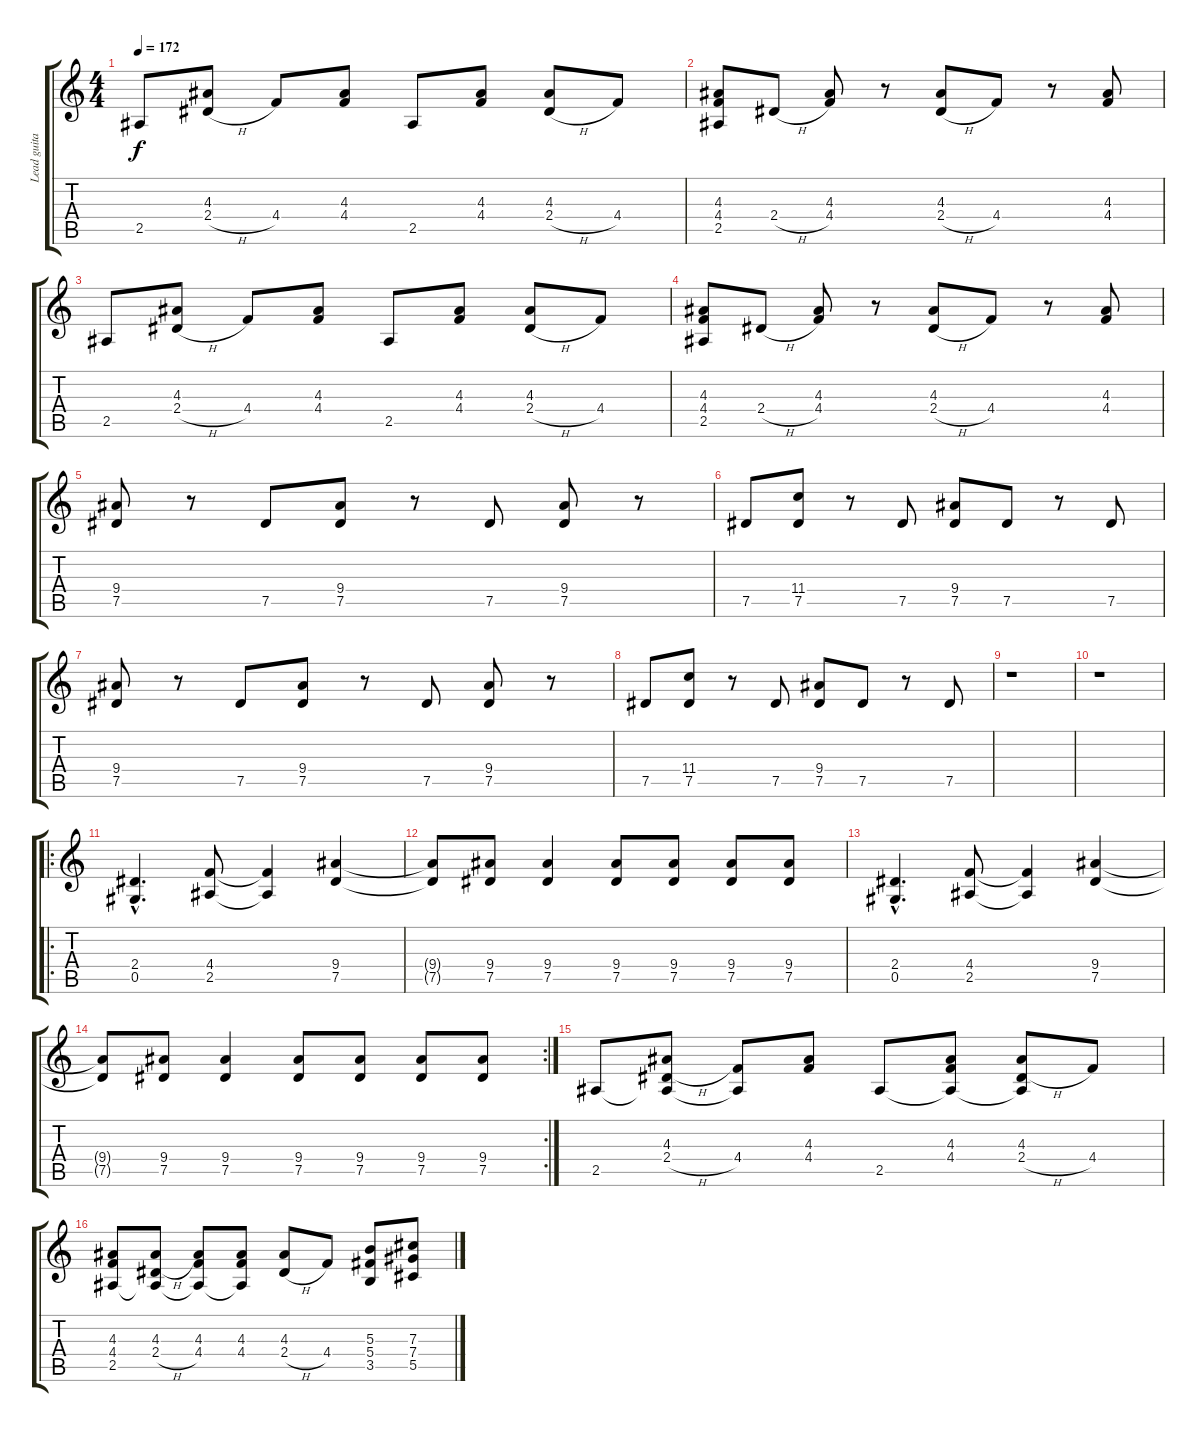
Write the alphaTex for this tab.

\track ("Lead guitar " "Lead guita") {instrument distortionguitar}
\staff {score tabs}
\tuning (Eb4 Bb3 Gb3 Db3 Ab2 Eb2) {hide}
\ts (4 4)
\tempo 172
\clef g2
\ks c
2.5.8{dy f} (4.3 2.4{h}).8 4.4.8 (4.3 4.4).8 2.5.8 (4.3 4.4).8 (4.3 2.4{h}).8 4.4.8 |
(4.3 4.4 2.5).8 2.4{h}.8 (4.3 4.4).8 r.8 (4.3 2.4{h}).8 4.4.8 r.8 (4.3 4.4).8 |
2.5.8 (4.3 2.4{h}).8 4.4.8 (4.3 4.4).8 2.5.8 (4.3 4.4).8 (4.3 2.4{h}).8 4.4.8 |
(4.3 4.4 2.5).8 2.4{h}.8 (4.3 4.4).8 r.8 (4.3 2.4{h}).8 4.4.8 r.8 (4.3 4.4).8 |
(9.4 7.5).8 r.8 7.5.8 (9.4 7.5).8 r.8 7.5.8 (9.4 7.5).8 r.8 |
7.5.8 (11.4 7.5).8 r.8 7.5.8 (9.4 7.5).8 7.5.8 r.8 7.5.8 |
(9.4 7.5).8 r.8 7.5.8 (9.4 7.5).8 r.8 7.5.8 (9.4 7.5).8 r.8 |
7.5.8 (11.4 7.5).8 r.8 7.5.8 (9.4 7.5).8 7.5.8 r.8 7.5.8 |
r.1 |
r.1 |
\ro
(2.4{hac} 0.5{hac}).4{d} (4.4 2.5).8 (4.4{t} 2.5{t}).4 (9.4 7.5).4 |
(9.4{t} 7.5{t}).8 (9.4 7.5).8 (9.4 7.5).4 (9.4 7.5).8 (9.4 7.5).8 (9.4 7.5).8 (9.4 7.5).8 |
(2.4{hac} 0.5{hac}).4{d} (4.4 2.5).8 (4.4{t} 2.5{t}).4 (9.4 7.5).4 |
\rc 2
(9.4{t} 7.5{t}).8 (9.4 7.5).8 (9.4 7.5).4 (9.4 7.5).8 (9.4 7.5).8 (9.4 7.5).8 (9.4 7.5).8 |
2.5.8 (4.3 2.4{h} 2.5{t}).8 (4.4 2.5{t}).8 (4.3 4.4).8 2.5.8 (4.3 4.4 2.5{t}).8 (4.3 2.4{h} 2.5{t}).8 4.4.8 |
(4.3 4.4 2.5).8 (4.3 2.4{h} 2.5{t}).8 (4.3 4.4 2.5{t}).8 (4.3 4.4 2.5{t}).8 (4.3 2.4{h}).8 4.4.8 (5.3 5.4 3.5).8 (7.3 7.4 5.5).8
